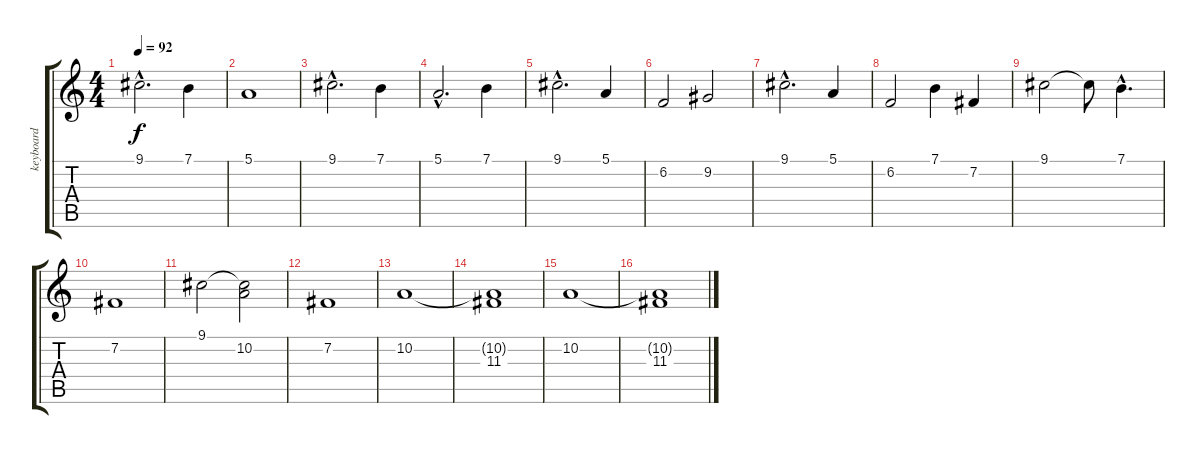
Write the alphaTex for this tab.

\track ("keyboard" "keyboard") {instrument stringensemble1}
\staff {score tabs}
\tuning (E4 B3 G3 D3 A2 E2) {hide}
\ts (4 4)
\tempo 92
\clef g2
\ks c
9.1{hac}.2{d dy f} 7.1.4 |
5.1.1 |
9.1{hac}.2{d} 7.1.4 |
5.1{hac}.2{d} 7.1.4 |
9.1{hac}.2{d} 5.1.4 |
6.2.2 9.2.2 |
9.1{hac}.2{d} 5.1.4 |
6.2.2 7.1.4 7.2.4 |
9.1.2 9.1{t}.8 7.1{hac}.4{d} |
7.2.1 |
9.1.2 (9.1{t} 10.2).2 |
7.2.1 |
10.2.1 |
(10.2{t} 11.3).1 |
10.2.1 |
(10.2{t} 11.3).1
